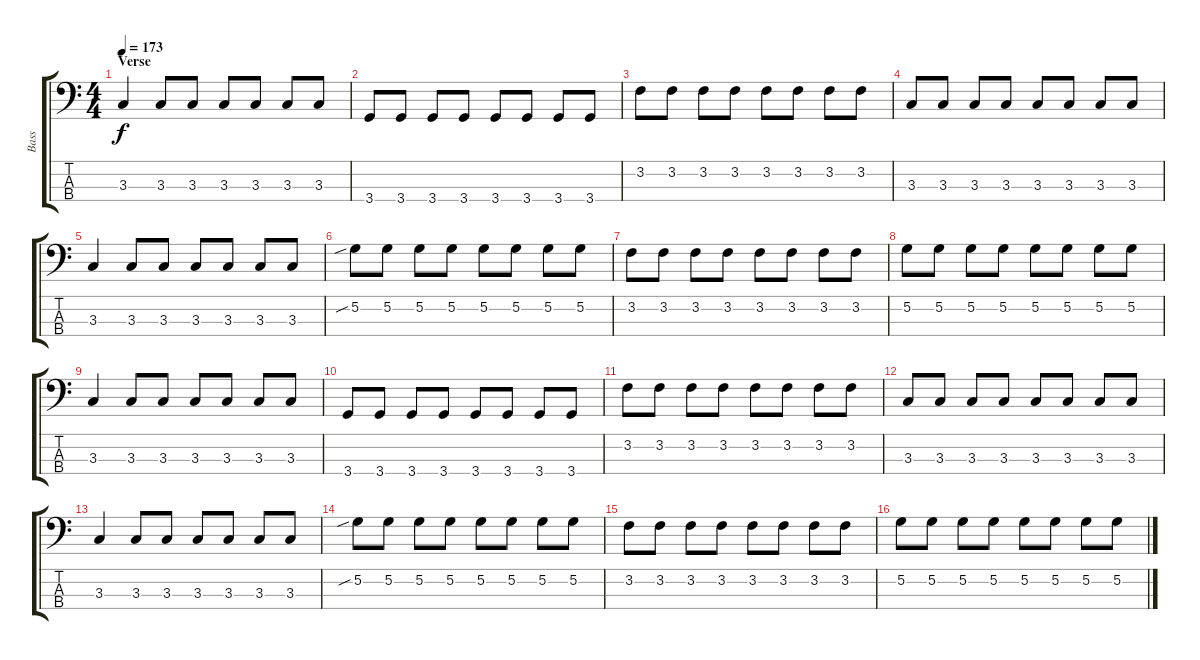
\track ("Bass" "Bass") {instrument electricbasspick}
\staff {score tabs}
\tuning (G2 D2 A1 E1) {hide}
\ts (4 4)
\section ("" "Verse")
\tempo 173
\clef f4
\ks c
3.3.4{dy f} 3.3.8 3.3.8 3.3.8 3.3.8 3.3.8 3.3.8 |
3.4.8 3.4.8 3.4.8 3.4.8 3.4.8 3.4.8 3.4.8 3.4.8 |
3.2.8 3.2.8 3.2.8 3.2.8 3.2.8 3.2.8 3.2.8 3.2.8 |
3.3.8 3.3.8 3.3.8 3.3.8 3.3.8 3.3.8 3.3.8 3.3.8 |
3.3.4 3.3.8 3.3.8 3.3.8 3.3.8 3.3.8 3.3.8 |
5.2{sib}.8 5.2.8 5.2.8 5.2.8 5.2.8 5.2.8 5.2.8 5.2.8 |
3.2.8 3.2.8 3.2.8 3.2.8 3.2.8 3.2.8 3.2.8 3.2.8 |
5.2.8 5.2.8 5.2.8 5.2.8 5.2.8 5.2.8 5.2.8 5.2.8 |
3.3.4 3.3.8 3.3.8 3.3.8 3.3.8 3.3.8 3.3.8 |
3.4.8 3.4.8 3.4.8 3.4.8 3.4.8 3.4.8 3.4.8 3.4.8 |
3.2.8 3.2.8 3.2.8 3.2.8 3.2.8 3.2.8 3.2.8 3.2.8 |
3.3.8 3.3.8 3.3.8 3.3.8 3.3.8 3.3.8 3.3.8 3.3.8 |
3.3.4 3.3.8 3.3.8 3.3.8 3.3.8 3.3.8 3.3.8 |
5.2{sib}.8 5.2.8 5.2.8 5.2.8 5.2.8 5.2.8 5.2.8 5.2.8 |
3.2.8 3.2.8 3.2.8 3.2.8 3.2.8 3.2.8 3.2.8 3.2.8 |
5.2.8 5.2.8 5.2.8 5.2.8 5.2.8 5.2.8 5.2.8 5.2.8
